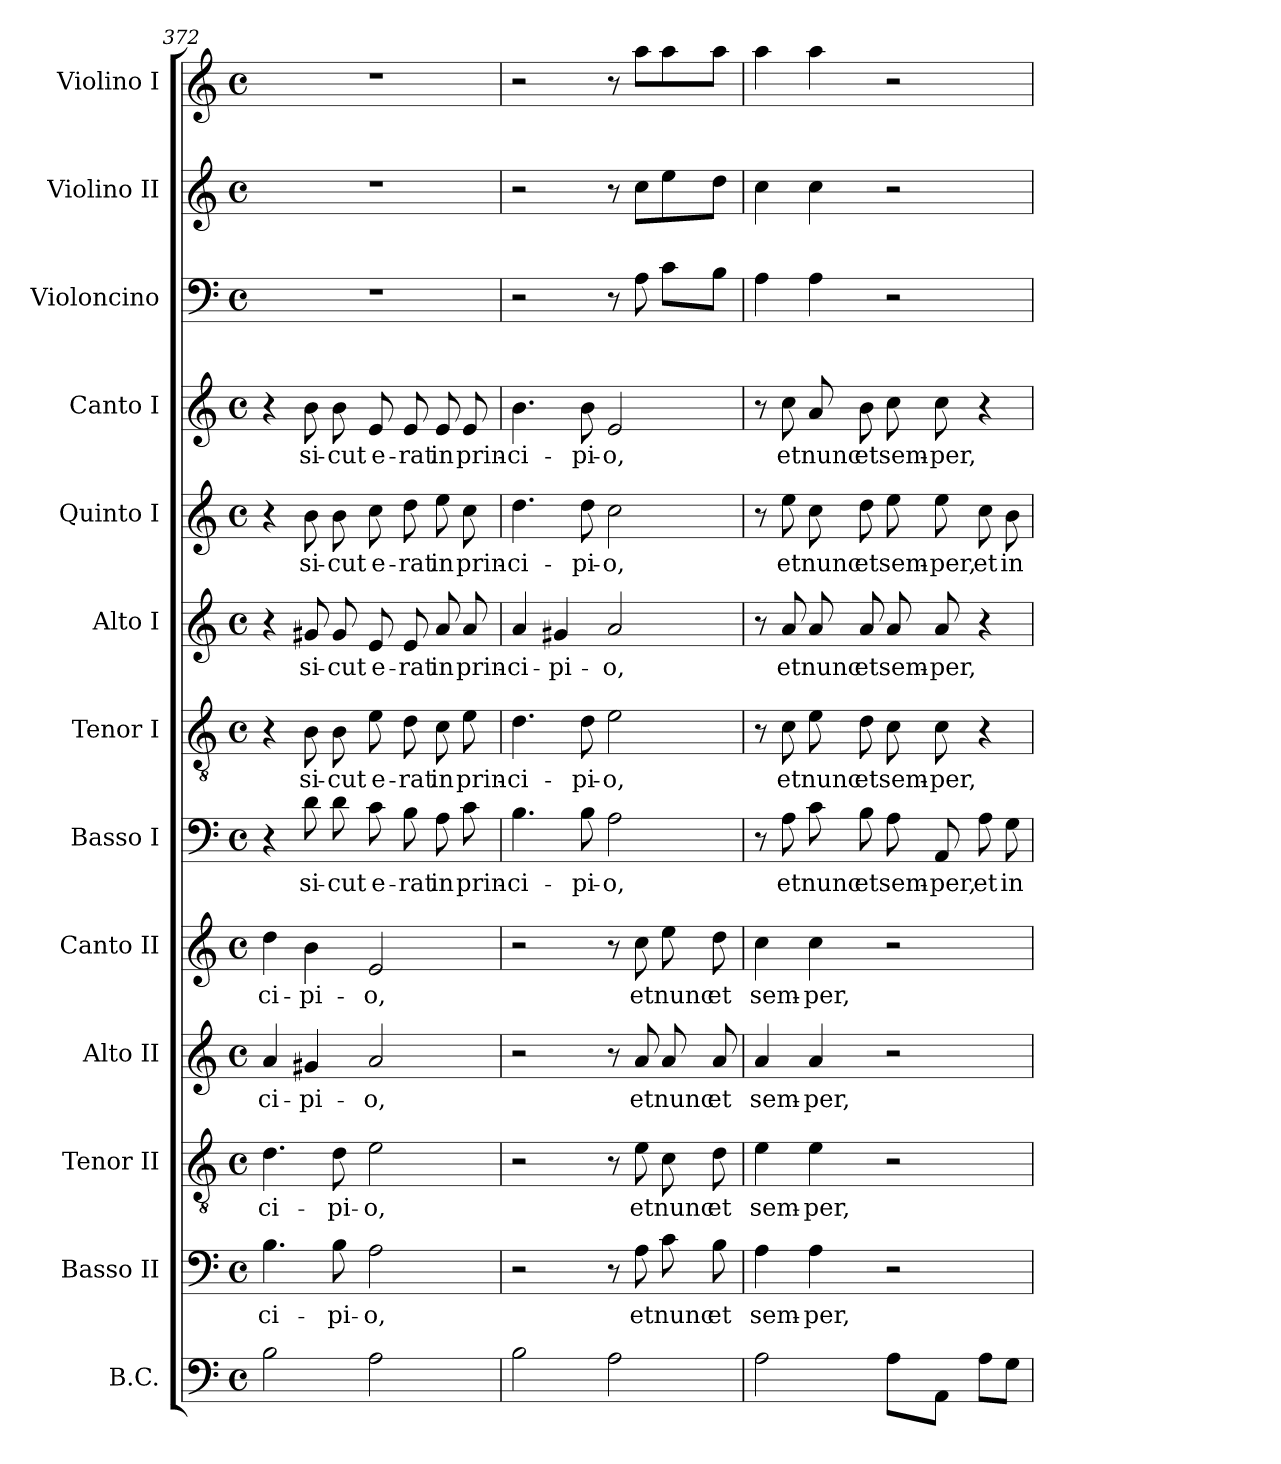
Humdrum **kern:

**kern	**kern	**text	**kern	**text	**kern	**text	**kern	**text	**kern	**text	**kern	**text	**kern	**text	**kern	**text	**kern	**text	**kern	**kern	**kern
*part13	*part12	*part12	*part11	*part11	*part10	*part10	*part9	*part9	*part8	*part8	*part7	*part7	*part6	*part6	*part5	*part5	*part4	*part4	*part3	*part2	*part1
*staff13	*staff12	*staff12	*staff11	*staff11	*staff10	*staff10	*staff9	*staff9	*staff8	*staff8	*staff7	*staff7	*staff6	*staff6	*staff5	*staff5	*staff4	*staff4	*staff3	*staff2	*staff1
*I"B.C.	*I"Basso II	*	*I"Tenor II	*	*I"Alto II	*	*I"Canto II	*	*I"Basso I	*	*I"Tenor I	*	*I"Alto I	*	*I"Quinto I	*	*I"Canto I	*	*I"Violoncino	*I"Violino II	*I"Violino I
*I'BC	*I'B 2	*	*I'T 2	*	*I'A 2	*	*I'C 2	*	*I'B 1	*	*I'T 1	*	*I'A 1	*	*I'Q 1	*	*I'C 1	*	*	*I'Vln. II	*I'Vln. I
*clefF4	*clefF4	*	*clefGv2	*	*clefG2	*	*clefG2	*	*clefF4	*	*clefGv2	*	*clefG2	*	*clefG2	*	*clefG2	*	*clefF4	*clefG2	*clefG2
*k[]	*k[]	*	*k[]	*	*k[]	*	*k[]	*	*k[]	*	*k[]	*	*k[]	*	*k[]	*	*k[]	*	*k[]	*k[]	*k[]
*C:	*C:	*	*C:	*	*C:	*	*C:	*	*C:	*	*C:	*	*C:	*	*C:	*	*C:	*	*C:	*C:	*C:
*M4/4	*M4/4	*	*M4/4	*	*M4/4	*	*M4/4	*	*M4/4	*	*M4/4	*	*M4/4	*	*M4/4	*	*M4/4	*	*M4/4	*M4/4	*M4/4
*met(c)	*met(c)	*	*met(c)	*	*met(c)	*	*met(c)	*	*met(c)	*	*met(c)	*	*met(c)	*	*met(c)	*	*met(c)	*	*met(c)	*met(c)	*met(c)
=372	=372	=372	=372	=372	=372	=372	=372	=372	=372	=372	=372	=372	=372	=372	=372	=372	=372	=372	=372	=372	=372
!	!	!LO:LY:b	!	!	!	!	!	!	!	!	!	!	!	!	!	!	!	!	!	!	!
!	!	!	!	!LO:LY:b	!	!	!	!	!	!	!	!	!	!	!	!	!	!	!	!	!
!	!	!	!	!	!	!LO:LY:b	!	!	!	!	!	!	!	!	!	!	!	!	!	!	!
!	!	!	!	!	!	!	!	!LO:LY:b	!	!	!	!	!	!	!	!	!	!	!	!	!
2B\	4.B\	-ci-	4.d\	-ci-	4a/	-ci-	4dd\	-ci-	4r	.	4r	.	4r	.	4r	.	4r	.	1r	1r	1r
!	!	!	!	!	!	!LO:LY:b	!	!	!	!	!	!	!	!	!	!	!	!	!	!	!
!	!	!	!	!	!	!	!	!LO:LY:b	!	!	!	!	!	!	!	!	!	!	!	!	!
!	!	!	!	!	!	!	!	!	!	!LO:LY:b	!	!	!	!	!	!	!	!	!	!	!
!	!	!	!	!	!	!	!	!	!	!	!	!LO:LY:b	!	!	!	!	!	!	!	!	!
!	!	!	!	!	!	!	!	!	!	!	!	!	!	!LO:LY:b	!	!	!	!	!	!	!
!	!	!	!	!	!	!	!	!	!	!	!	!	!	!	!	!LO:LY:b	!	!	!	!	!
!	!	!	!	!	!	!	!	!	!	!	!	!	!	!	!	!	!	!LO:LY:b	!	!	!
.	.	.	.	.	4g#X/	-pi-	4b\	-pi-	8d\	si-	8B\	si-	8g#X/	si-	8b\	si-	8b\	si-	.	.	.
!	!	!LO:LY:b	!	!	!	!	!	!	!	!	!	!	!	!	!	!	!	!	!	!	!
!	!	!	!	!LO:LY:b	!	!	!	!	!	!	!	!	!	!	!	!	!	!	!	!	!
!	!	!	!	!	!	!	!	!	!	!LO:LY:b	!	!	!	!	!	!	!	!	!	!	!
!	!	!	!	!	!	!	!	!	!	!	!	!LO:LY:b	!	!	!	!	!	!	!	!	!
!	!	!	!	!	!	!	!	!	!	!	!	!	!	!LO:LY:b	!	!	!	!	!	!	!
!	!	!	!	!	!	!	!	!	!	!	!	!	!	!	!	!LO:LY:b	!	!	!	!	!
!	!	!	!	!	!	!	!	!	!	!	!	!	!	!	!	!	!	!LO:LY:b	!	!	!
.	8B\	-pi-	8d\	-pi-	.	.	.	.	8d\	-cut	8B\	-cut	8g#/	-cut	8b\	-cut	8b\	-cut	.	.	.
!	!	!LO:LY:b	!	!	!	!	!	!	!	!	!	!	!	!	!	!	!	!	!	!	!
!	!	!	!	!LO:LY:b	!	!	!	!	!	!	!	!	!	!	!	!	!	!	!	!	!
!	!	!	!	!	!	!LO:LY:b	!	!	!	!	!	!	!	!	!	!	!	!	!	!	!
!	!	!	!	!	!	!	!	!LO:LY:b	!	!	!	!	!	!	!	!	!	!	!	!	!
!	!	!	!	!	!	!	!	!	!	!LO:LY:b	!	!	!	!	!	!	!	!	!	!	!
!	!	!	!	!	!	!	!	!	!	!	!	!LO:LY:b	!	!	!	!	!	!	!	!	!
!	!	!	!	!	!	!	!	!	!	!	!	!	!	!LO:LY:b	!	!	!	!	!	!	!
!	!	!	!	!	!	!	!	!	!	!	!	!	!	!	!	!LO:LY:b	!	!	!	!	!
!	!	!	!	!	!	!	!	!	!	!	!	!	!	!	!	!	!	!LO:LY:b	!	!	!
2A\	2A\	-o,	2e\	-o,	2a/	-o,	2e/	-o,	8c\	e-	8e\	e-	8e/	e-	8cc\	e-	8e/	e-	.	.	.
!	!	!	!	!	!	!	!	!	!	!LO:LY:b	!	!	!	!	!	!	!	!	!	!	!
!	!	!	!	!	!	!	!	!	!	!	!	!LO:LY:b	!	!	!	!	!	!	!	!	!
!	!	!	!	!	!	!	!	!	!	!	!	!	!	!LO:LY:b	!	!	!	!	!	!	!
!	!	!	!	!	!	!	!	!	!	!	!	!	!	!	!	!LO:LY:b	!	!	!	!	!
!	!	!	!	!	!	!	!	!	!	!	!	!	!	!	!	!	!	!LO:LY:b	!	!	!
.	.	.	.	.	.	.	.	.	8B\	-rat	8d\	-rat	8e/	-rat	8dd\	-rat	8e/	-rat	.	.	.
!	!	!	!	!	!	!	!	!	!	!LO:LY:b	!	!	!	!	!	!	!	!	!	!	!
!	!	!	!	!	!	!	!	!	!	!	!	!LO:LY:b	!	!	!	!	!	!	!	!	!
!	!	!	!	!	!	!	!	!	!	!	!	!	!	!LO:LY:b	!	!	!	!	!	!	!
!	!	!	!	!	!	!	!	!	!	!	!	!	!	!	!	!LO:LY:b	!	!	!	!	!
!	!	!	!	!	!	!	!	!	!	!	!	!	!	!	!	!	!	!LO:LY:b	!	!	!
.	.	.	.	.	.	.	.	.	8A\	in	8c\	in	8a/	in	8ee\	in	8e/	in	.	.	.
!	!	!	!	!	!	!	!	!	!	!LO:LY:b	!	!	!	!	!	!	!	!	!	!	!
!	!	!	!	!	!	!	!	!	!	!	!	!LO:LY:b	!	!	!	!	!	!	!	!	!
!	!	!	!	!	!	!	!	!	!	!	!	!	!	!LO:LY:b	!	!	!	!	!	!	!
!	!	!	!	!	!	!	!	!	!	!	!	!	!	!	!	!LO:LY:b	!	!	!	!	!
!	!	!	!	!	!	!	!	!	!	!	!	!	!	!	!	!	!	!LO:LY:b	!	!	!
.	.	.	.	.	.	.	.	.	8c\	prin-	8e\	prin-	8a/	prin-	8cc\	prin-	8e/	prin-	.	.	.
=373	=373	=373	=373	=373	=373	=373	=373	=373	=373	=373	=373	=373	=373	=373	=373	=373	=373	=373	=373	=373	=373
!	!	!	!	!	!	!	!	!	!	!LO:LY:b	!	!	!	!	!	!	!	!	!	!	!
!	!	!	!	!	!	!	!	!	!	!	!	!LO:LY:b	!	!	!	!	!	!	!	!	!
!	!	!	!	!	!	!	!	!	!	!	!	!	!	!LO:LY:b	!	!	!	!	!	!	!
!	!	!	!	!	!	!	!	!	!	!	!	!	!	!	!	!LO:LY:b	!	!	!	!	!
!	!	!	!	!	!	!	!	!	!	!	!	!	!	!	!	!	!	!LO:LY:b	!	!	!
2B\	2r	.	2r	.	2r	.	2r	.	4.B\	-ci-	4.d\	-ci-	4a/	-ci-	4.dd\	-ci-	4.b\	-ci-	2r	2r	2r
!	!	!	!	!	!	!	!	!	!	!	!	!	!	!LO:LY:b	!	!	!	!	!	!	!
.	.	.	.	.	.	.	.	.	.	.	.	.	4g#X/	-pi-	.	.	.	.	.	.	.
!	!	!	!	!	!	!	!	!	!	!LO:LY:b	!	!	!	!	!	!	!	!	!	!	!
!	!	!	!	!	!	!	!	!	!	!	!	!LO:LY:b	!	!	!	!	!	!	!	!	!
!	!	!	!	!	!	!	!	!	!	!	!	!	!	!	!	!LO:LY:b	!	!	!	!	!
!	!	!	!	!	!	!	!	!	!	!	!	!	!	!	!	!	!	!LO:LY:b	!	!	!
.	.	.	.	.	.	.	.	.	8B\	-pi-	8d\	-pi-	.	.	8dd\	-pi-	8b\	-pi-	.	.	.
!	!	!	!	!	!	!	!	!	!	!LO:LY:b	!	!	!	!	!	!	!	!	!	!	!
!	!	!	!	!	!	!	!	!	!	!	!	!LO:LY:b	!	!	!	!	!	!	!	!	!
!	!	!	!	!	!	!	!	!	!	!	!	!	!	!LO:LY:b	!	!	!	!	!	!	!
!	!	!	!	!	!	!	!	!	!	!	!	!	!	!	!	!LO:LY:b	!	!	!	!	!
!	!	!	!	!	!	!	!	!	!	!	!	!	!	!	!	!	!	!LO:LY:b	!	!	!
2A\	8r	.	8r	.	8r	.	8r	.	2A\	-o,	2e\	-o,	2a/	-o,	2cc\	-o,	2e/	-o,	8r	8r	8r
!	!	!LO:LY:b	!	!	!	!	!	!	!	!	!	!	!	!	!	!	!	!	!	!	!
!	!	!	!	!LO:LY:b	!	!	!	!	!	!	!	!	!	!	!	!	!	!	!	!	!
!	!	!	!	!	!	!LO:LY:b	!	!	!	!	!	!	!	!	!	!	!	!	!	!	!
!	!	!	!	!	!	!	!	!LO:LY:b	!	!	!	!	!	!	!	!	!	!	!	!	!
.	8A\	et	8e\	et	8a/	et	8cc\	et	.	.	.	.	.	.	.	.	.	.	8A\	8cc\L	8aa\L
!	!	!LO:LY:b	!	!	!	!	!	!	!	!	!	!	!	!	!	!	!	!	!	!	!
!	!	!	!	!LO:LY:b	!	!	!	!	!	!	!	!	!	!	!	!	!	!	!	!	!
!	!	!	!	!	!	!LO:LY:b	!	!	!	!	!	!	!	!	!	!	!	!	!	!	!
!	!	!	!	!	!	!	!	!LO:LY:b	!	!	!	!	!	!	!	!	!	!	!	!	!
.	8c\	nunc	8c\	nunc	8a/	nunc	8ee\	nunc	.	.	.	.	.	.	.	.	.	.	8c\L	8ee\	8aa\
!	!	!LO:LY:b	!	!	!	!	!	!	!	!	!	!	!	!	!	!	!	!	!	!	!
!	!	!	!	!LO:LY:b	!	!	!	!	!	!	!	!	!	!	!	!	!	!	!	!	!
!	!	!	!	!	!	!LO:LY:b	!	!	!	!	!	!	!	!	!	!	!	!	!	!	!
!	!	!	!	!	!	!	!	!LO:LY:b	!	!	!	!	!	!	!	!	!	!	!	!	!
.	8B\	et	8d\	et	8a/	et	8dd\	et	.	.	.	.	.	.	.	.	.	.	8B\J	8dd\J	8aa\J
=374	=374	=374	=374	=374	=374	=374	=374	=374	=374	=374	=374	=374	=374	=374	=374	=374	=374	=374	=374	=374	=374
!	!	!LO:LY:b	!	!	!	!	!	!	!	!	!	!	!	!	!	!	!	!	!	!	!
!	!	!	!	!LO:LY:b	!	!	!	!	!	!	!	!	!	!	!	!	!	!	!	!	!
!	!	!	!	!	!	!LO:LY:b	!	!	!	!	!	!	!	!	!	!	!	!	!	!	!
!	!	!	!	!	!	!	!	!LO:LY:b	!	!	!	!	!	!	!	!	!	!	!	!	!
2A\	4A\	sem-	4e\	sem-	4a/	sem-	4cc\	sem-	8r	.	8r	.	8r	.	8r	.	8r	.	4A\	4cc\	4aa\
!	!	!	!	!	!	!	!	!	!	!LO:LY:b	!	!	!	!	!	!	!	!	!	!	!
!	!	!	!	!	!	!	!	!	!	!	!	!LO:LY:b	!	!	!	!	!	!	!	!	!
!	!	!	!	!	!	!	!	!	!	!	!	!	!	!LO:LY:b	!	!	!	!	!	!	!
!	!	!	!	!	!	!	!	!	!	!	!	!	!	!	!	!LO:LY:b	!	!	!	!	!
!	!	!	!	!	!	!	!	!	!	!	!	!	!	!	!	!	!	!LO:LY:b	!	!	!
.	.	.	.	.	.	.	.	.	8A\	et	8c\	et	8a/	et	8ee\	et	8cc\	et	.	.	.
!	!	!LO:LY:b	!	!	!	!	!	!	!	!	!	!	!	!	!	!	!	!	!	!	!
!	!	!	!	!LO:LY:b	!	!	!	!	!	!	!	!	!	!	!	!	!	!	!	!	!
!	!	!	!	!	!	!LO:LY:b	!	!	!	!	!	!	!	!	!	!	!	!	!	!	!
!	!	!	!	!	!	!	!	!LO:LY:b	!	!	!	!	!	!	!	!	!	!	!	!	!
!	!	!	!	!	!	!	!	!	!	!LO:LY:b	!	!	!	!	!	!	!	!	!	!	!
!	!	!	!	!	!	!	!	!	!	!	!	!LO:LY:b	!	!	!	!	!	!	!	!	!
!	!	!	!	!	!	!	!	!	!	!	!	!	!	!LO:LY:b	!	!	!	!	!	!	!
!	!	!	!	!	!	!	!	!	!	!	!	!	!	!	!	!LO:LY:b	!	!	!	!	!
!	!	!	!	!	!	!	!	!	!	!	!	!	!	!	!	!	!	!LO:LY:b	!	!	!
.	4A\	-per,	4e\	-per,	4a/	-per,	4cc\	-per,	8c\	nunc	8e\	nunc	8a/	nunc	8cc\	nunc	8a/	nunc	4A\	4cc\	4aa\
!	!	!	!	!	!	!	!	!	!	!LO:LY:b	!	!	!	!	!	!	!	!	!	!	!
!	!	!	!	!	!	!	!	!	!	!	!	!LO:LY:b	!	!	!	!	!	!	!	!	!
!	!	!	!	!	!	!	!	!	!	!	!	!	!	!LO:LY:b	!	!	!	!	!	!	!
!	!	!	!	!	!	!	!	!	!	!	!	!	!	!	!	!LO:LY:b	!	!	!	!	!
!	!	!	!	!	!	!	!	!	!	!	!	!	!	!	!	!	!	!LO:LY:b	!	!	!
.	.	.	.	.	.	.	.	.	8B\	et	8d\	et	8a/	et	8dd\	et	8b\	et	.	.	.
!	!	!	!	!	!	!	!	!	!	!LO:LY:b	!	!	!	!	!	!	!	!	!	!	!
!	!	!	!	!	!	!	!	!	!	!	!	!LO:LY:b	!	!	!	!	!	!	!	!	!
!	!	!	!	!	!	!	!	!	!	!	!	!	!	!LO:LY:b	!	!	!	!	!	!	!
!	!	!	!	!	!	!	!	!	!	!	!	!	!	!	!	!LO:LY:b	!	!	!	!	!
!	!	!	!	!	!	!	!	!	!	!	!	!	!	!	!	!	!	!LO:LY:b	!	!	!
8A\L	2r	.	2r	.	2r	.	2r	.	8A\	sem-	8c\	sem-	8a/	sem-	8ee\	sem-	8cc\	sem-	2r	2r	2r
!	!	!	!	!	!	!	!	!	!	!LO:LY:b	!	!	!	!	!	!	!	!	!	!	!
!	!	!	!	!	!	!	!	!	!	!	!	!LO:LY:b	!	!	!	!	!	!	!	!	!
!	!	!	!	!	!	!	!	!	!	!	!	!	!	!LO:LY:b	!	!	!	!	!	!	!
!	!	!	!	!	!	!	!	!	!	!	!	!	!	!	!	!LO:LY:b	!	!	!	!	!
!	!	!	!	!	!	!	!	!	!	!	!	!	!	!	!	!	!	!LO:LY:b	!	!	!
8AA\J	.	.	.	.	.	.	.	.	8AA/	-per,	8c\	-per,	8a/	-per,	8ee\	-per,	8cc\	-per,	.	.	.
!	!	!	!	!	!	!	!	!	!	!LO:LY:b	!	!	!	!	!	!	!	!	!	!	!
!	!	!	!	!	!	!	!	!	!	!	!	!	!	!	!	!LO:LY:b	!	!	!	!	!
8A\L	.	.	.	.	.	.	.	.	8A\	et	4r	.	4r	.	8cc\	et	4r	.	.	.	.
!	!	!	!	!	!	!	!	!	!	!LO:LY:b	!	!	!	!	!	!	!	!	!	!	!
!	!	!	!	!	!	!	!	!	!	!	!	!	!	!	!	!LO:LY:b	!	!	!	!	!
8G\J	.	.	.	.	.	.	.	.	8G\	in	.	.	.	.	8b\	in	.	.	.	.	.
=	=	=	=	=	=	=	=	=	=	=	=	=	=	=	=	=	=	=	=	=	=
*-	*-	*-	*-	*-	*-	*-	*-	*-	*-	*-	*-	*-	*-	*-	*-	*-	*-	*-	*-	*-	*-
